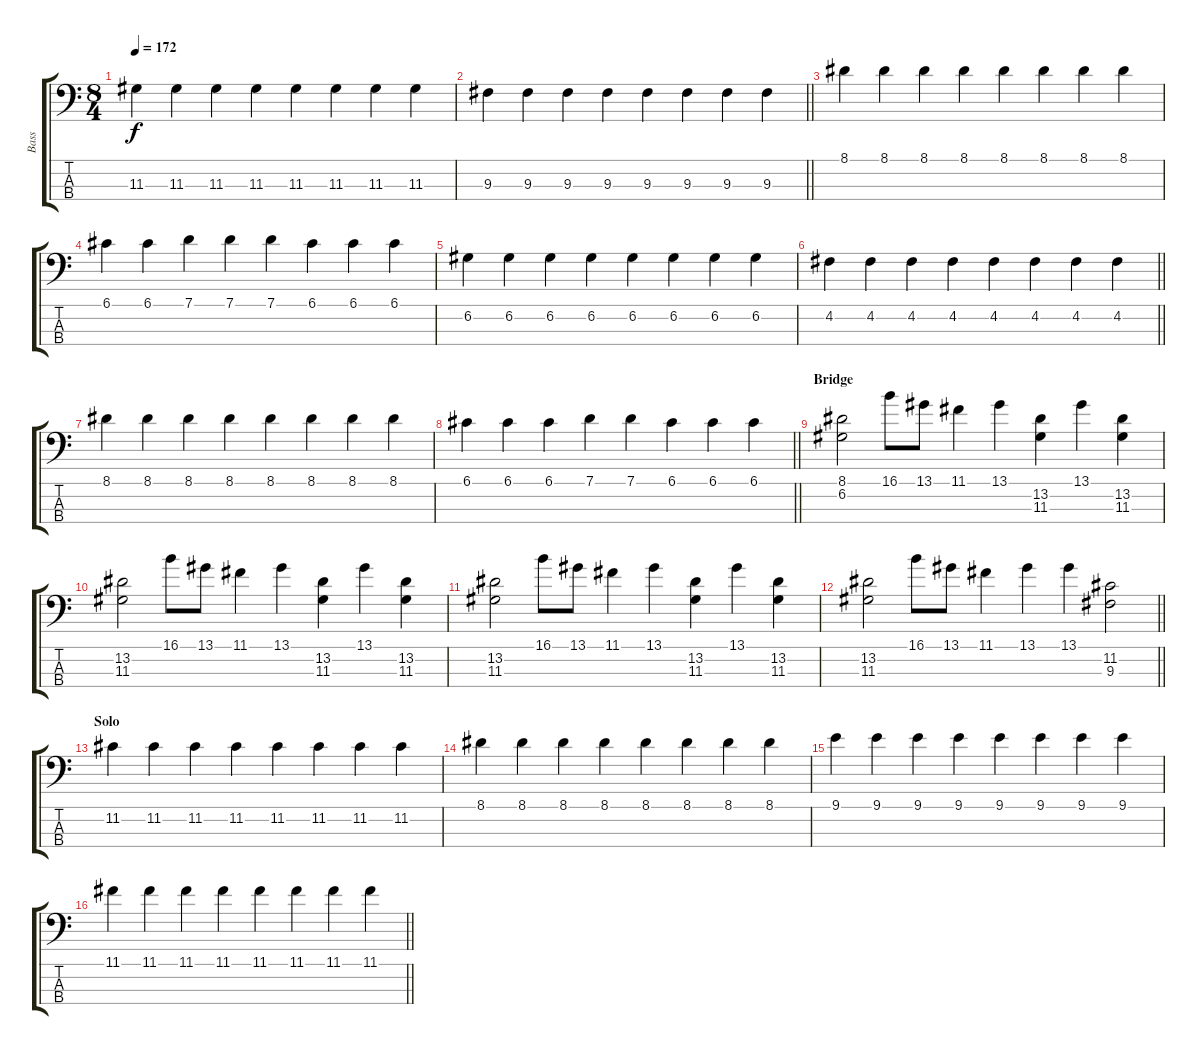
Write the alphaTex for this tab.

\track ("Bass" "Bass") {instrument electricbassfinger}
\staff {score tabs}
\tuning (G2 D2 A1 E1) {hide}
\ts (8 4)
\tempo 172
\clef f4
\ks c
11.3.4{dy f} 11.3.4 11.3.4 11.3.4 11.3.4 11.3.4 11.3.4 11.3.4 |
\barLineRight lightlight
9.3.4 9.3.4 9.3.4 9.3.4 9.3.4 9.3.4 9.3.4 9.3.4 |
8.1.4 8.1.4 8.1.4 8.1.4 8.1.4 8.1.4 8.1.4 8.1.4 |
6.1.4 6.1.4 7.1.4 7.1.4 7.1.4 6.1.4 6.1.4 6.1.4 |
6.2.4 6.2.4 6.2.4 6.2.4 6.2.4 6.2.4 6.2.4 6.2.4 |
\barLineRight lightlight
4.2.4 4.2.4 4.2.4 4.2.4 4.2.4 4.2.4 4.2.4 4.2.4 |
8.1.4 8.1.4 8.1.4 8.1.4 8.1.4 8.1.4 8.1.4 8.1.4 |
\barLineRight lightlight
6.1.4 6.1.4 6.1.4 7.1.4 7.1.4 6.1.4 6.1.4 6.1.4 |
\section ("" "Bridge")
(8.1 6.2).2 16.1.8 13.1.8 11.1.4 13.1.4 (13.2 11.3).4 13.1.4 (13.2 11.3).4 |
(13.2 11.3).2 16.1.8 13.1.8 11.1.4 13.1.4 (13.2 11.3).4 13.1.4 (13.2 11.3).4 |
(13.2 11.3).2 16.1.8 13.1.8 11.1.4 13.1.4 (13.2 11.3).4 13.1.4 (13.2 11.3).4 |
\barLineRight lightlight
(13.2 11.3).2 16.1.8 13.1.8 11.1.4 13.1.4 13.1.4 (11.2 9.3).2 |
\section ("" "Solo")
11.2.4 11.2.4 11.2.4 11.2.4 11.2.4 11.2.4 11.2.4 11.2.4 |
8.1.4 8.1.4 8.1.4 8.1.4 8.1.4 8.1.4 8.1.4 8.1.4 |
9.1.4 9.1.4 9.1.4 9.1.4 9.1.4 9.1.4 9.1.4 9.1.4 |
\barLineRight lightlight
11.1.4 11.1.4 11.1.4 11.1.4 11.1.4 11.1.4 11.1.4 11.1.4
